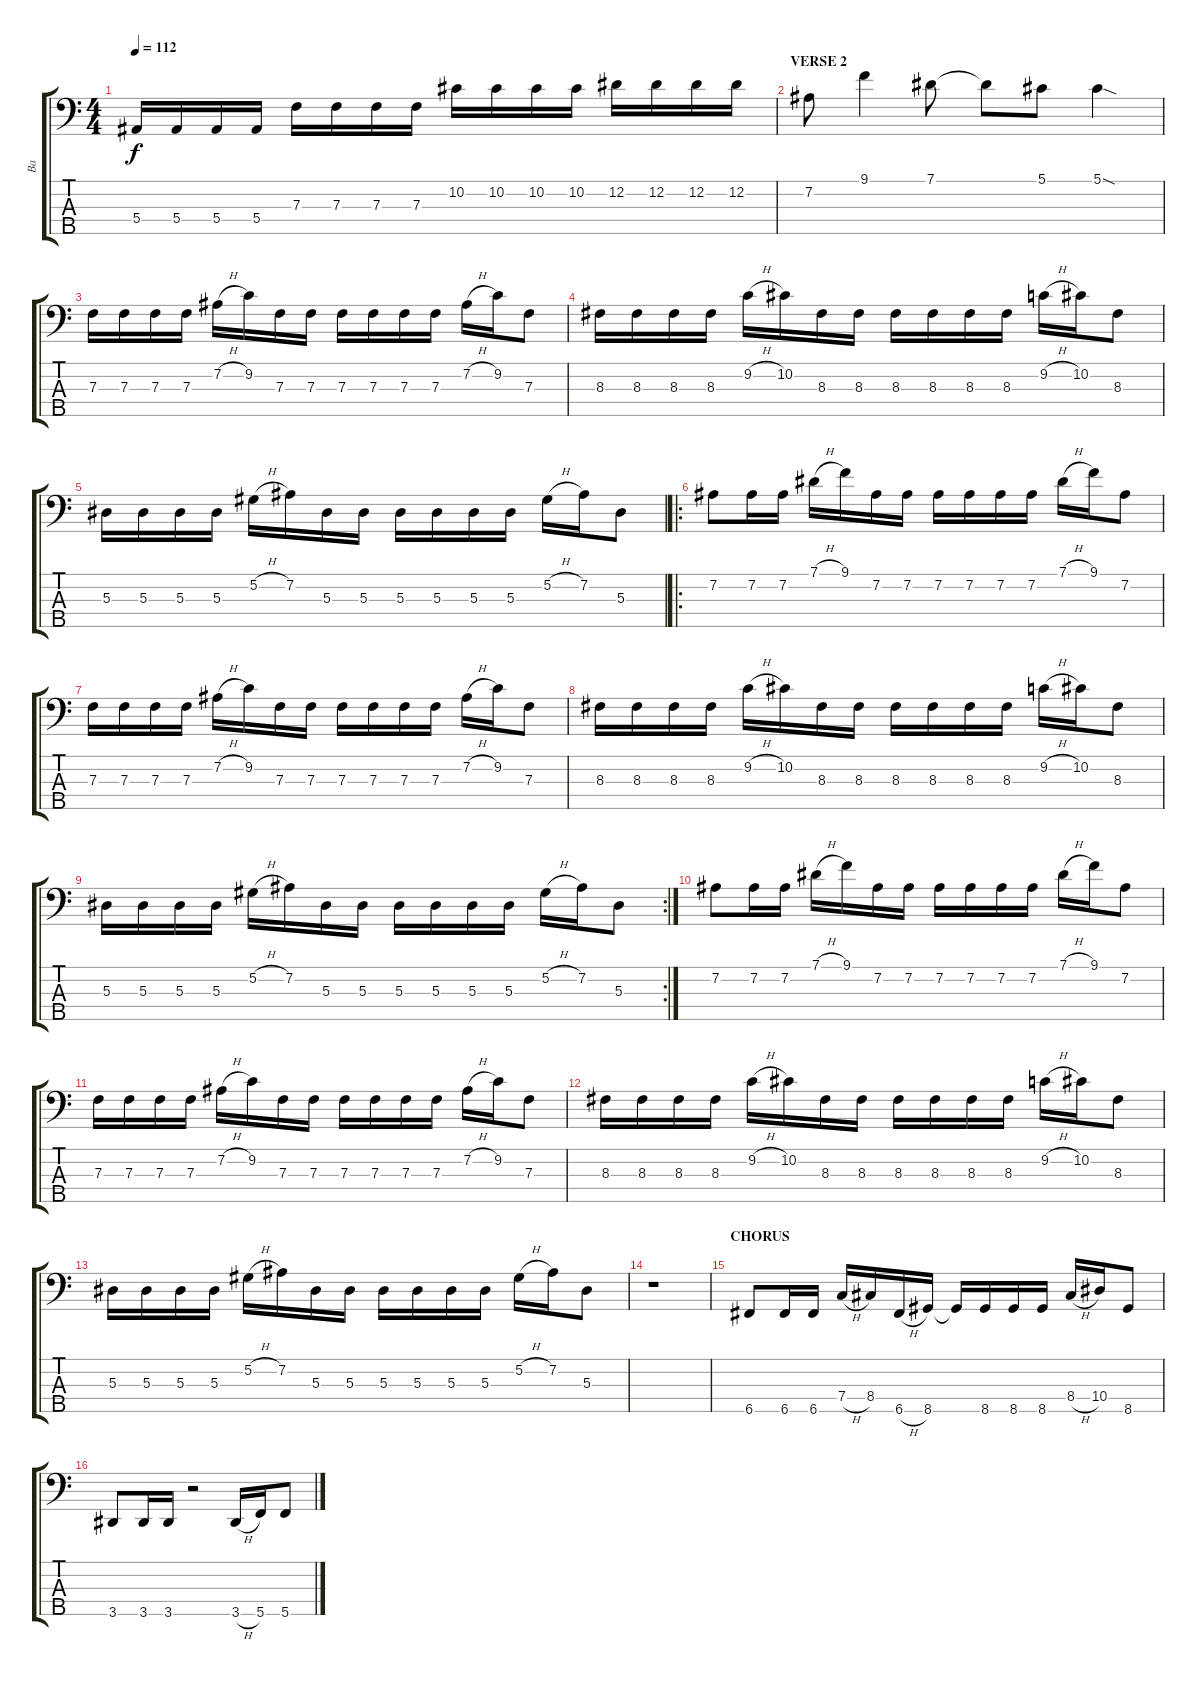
\track ("Ba" "Ba") {instrument electricbassfinger}
\staff {score tabs}
\tuning (Ab2 Eb2 Bb1 F1 C1) {hide}
\ts (4 4)
\tempo 112
\clef f4
\ks c
5.4.16{dy f} 5.4.16 5.4.16 5.4.16 7.3.16 7.3.16 7.3.16 7.3.16 10.2.16 10.2.16 10.2.16 10.2.16 12.2.16 12.2.16 12.2.16 12.2.16 |
\section ("" "VERSE 2")
7.2.8 9.1.4 7.1.8 7.1{t}.8 5.1.8 5.1{sod}.4 |
7.3.16 7.3.16 7.3.16 7.3.16 7.2{h}.16 9.2.16 7.3.16 7.3.16 7.3.16 7.3.16 7.3.16 7.3.16 7.2{h}.16 9.2.16 7.3.8 |
8.3.16 8.3.16 8.3.16 8.3.16 9.2{h}.16 10.2.16 8.3.16 8.3.16 8.3.16 8.3.16 8.3.16 8.3.16 9.2{h}.16 10.2.16 8.3.8 |
5.3.16 5.3.16 5.3.16 5.3.16 5.2{h}.16 7.2.16 5.3.16 5.3.16 5.3.16 5.3.16 5.3.16 5.3.16 5.2{h}.16 7.2.16 5.3.8 |
\ro
7.2.8 7.2.16 7.2.16 7.1{h}.16 9.1.16 7.2.16 7.2.16 7.2.16 7.2.16 7.2.16 7.2.16 7.1{h}.16 9.1.16 7.2.8 |
7.3.16 7.3.16 7.3.16 7.3.16 7.2{h}.16 9.2.16 7.3.16 7.3.16 7.3.16 7.3.16 7.3.16 7.3.16 7.2{h}.16 9.2.16 7.3.8 |
8.3.16 8.3.16 8.3.16 8.3.16 9.2{h}.16 10.2.16 8.3.16 8.3.16 8.3.16 8.3.16 8.3.16 8.3.16 9.2{h}.16 10.2.16 8.3.8 |
\rc 2
5.3.16 5.3.16 5.3.16 5.3.16 5.2{h}.16 7.2.16 5.3.16 5.3.16 5.3.16 5.3.16 5.3.16 5.3.16 5.2{h}.16 7.2.16 5.3.8 |
7.2.8 7.2.16 7.2.16 7.1{h}.16 9.1.16 7.2.16 7.2.16 7.2.16 7.2.16 7.2.16 7.2.16 7.1{h}.16 9.1.16 7.2.8 |
7.3.16 7.3.16 7.3.16 7.3.16 7.2{h}.16 9.2.16 7.3.16 7.3.16 7.3.16 7.3.16 7.3.16 7.3.16 7.2{h}.16 9.2.16 7.3.8 |
8.3.16 8.3.16 8.3.16 8.3.16 9.2{h}.16 10.2.16 8.3.16 8.3.16 8.3.16 8.3.16 8.3.16 8.3.16 9.2{h}.16 10.2.16 8.3.8 |
5.3.16 5.3.16 5.3.16 5.3.16 5.2{h}.16 7.2.16 5.3.16 5.3.16 5.3.16 5.3.16 5.3.16 5.3.16 5.2{h}.16 7.2.16 5.3.8 |
r.1 |
\section ("" "CHORUS")
6.5.8 6.5.16 6.5.16 7.4{h}.16 8.4.16 6.5{h}.16 8.5.16 8.5{t}.16 8.5.16 8.5.16 8.5.16 8.4{h}.16 10.4.16 8.5.8 |
3.5.8 3.5.16 3.5.16 r.2 3.5{h}.16 5.5.16 5.5.8
